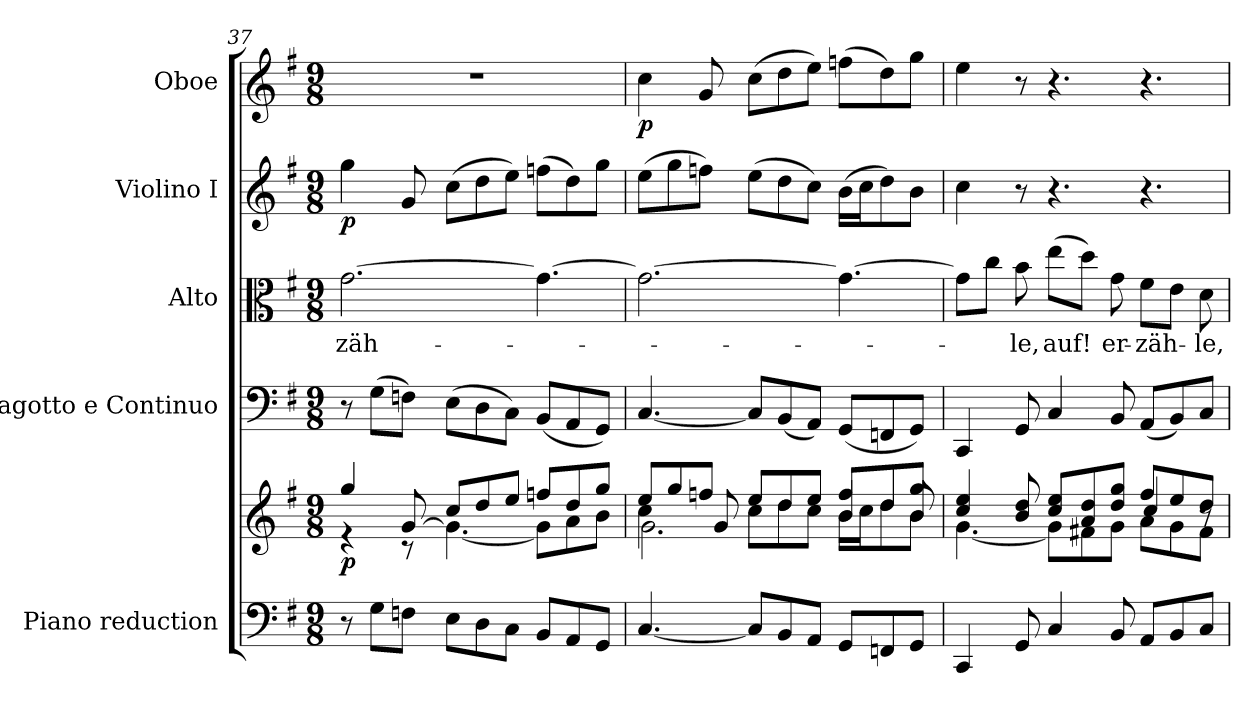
**kern	**kern	**dynam	**kern	**kern	**text	**kern	**dynam	**kern	**dynam
*part5	*part5	*part5	*part4	*part3	*part3	*part2	*part2	*part1	*part1
*staff6	*staff5	*staff5/6	*staff4	*staff3	*staff3	*staff2	*staff2	*staff1	*staff1
*I"Piano reduction	*	*	*I"Fagotto e Continuo	*I"Alto	*	*I"Violino I	*	*I"Oboe	*
*I'Pno	*	*	*	*	*	*	*	*I'Ob	*
*clefF4	*clefG2	*	*clefF4	*clefC3	*	*clefG2	*	*clefG2	*
*k[f#]	*k[f#]	*	*k[f#]	*k[f#]	*	*k[f#]	*	*k[f#]	*
*M9/8	*M9/8	*	*M9/8	*M9/8	*	*M9/8	*	*M9/8	*
=37	=37	=37	=37	=37	=37	=37	=37	=37	=37
*	*^	*	*	*	*	*	*	*	*
!	!	!	!LO:DY:b	!	!	!LO:LY:b	!	!LO:DY:b	!	!
8r	4gg/	4r	p	8r	[2.g\	-zäh-	4gg\	p	8%9r	.
8G\L	.	.	.	(8G\L	.	.	.	.	.	.
8Fn\J	[<8g/	8r	.	8Fn\J)	.	.	8g/	.	.	.
8E\L	8cc/L	4.g\_	.	(8E\L	.	.	(8cc\L	.	.	.
8D\	8dd/	.	.	8D\	.	.	8dd\	.	.	.
8C\J	8ee/J	.	.	8C\J)	.	.	8ee\J)	.	.	.
8BB/L	8ffn/L	8g\L]	.	(8BB/L	4.g\_	.	(8ffn\L	.	.	.
8AA/	8dd/	8a\	.	8AA/	.	.	8dd\)	.	.	.
8GG/J	8gg/J	8b\J	.	8GG/J)	.	.	8gg\J	.	.	.
=38	=38	=38	=38	=38	=38	=38	=38	=38	=38	=38
*	*	*^	*	*	*	*	*	*	*	*
!	!	!	!	!	!	!	!	!	!	!	!LO:DY:b
[4.C/	8ee/L	4cc\	2.g\	.	[4.C/	2.g\_	.	(8ee\L	.	4cc\	p
.	8gg/	.	.	.	.	.	.	8gg\	.	.	.
.	8ffn/J	8g/	.	.	.	.	.	8ffn\J)	.	8g/	.
8C/L]	8ee/L	8cc\L	.	.	8C/L]	.	.	(8ee\L	.	(8cc\L	.
8BB/	8dd/	8dd\	.	.	(8BB/	.	.	8dd\	.	8dd\	.
8AA/J	8ee/J	8cc\J	.	.	8AA/J)	.	.	8cc\J)	.	8ee\J)	.
8GG/L	8ff/L	16b\LL	4b/	.	(8GG/L	4.g\_	.	(16b\LL	.	(8ffn\L	.
.	.	16cc\J	.	.	.	.	.	16cc\J	.	.	.
8FFn/	8dd/	8dd\	.	.	8FFn/	.	.	8dd\)	.	8dd\)	.
8GG/J	8gg/J	8b\J	8b/	.	8GG/J)	.	.	8b\J	.	8gg\J	.
!!LO:LB:g=z
=39	=39	=39	=39	=39	=39	=39	=39	=39	=39	=39	=39
4CC/	4cc/ 4ee/	[4.g\	2.ryy	.	4CC/	8g\L]	.	4cc\	.	4ee\	.
.	.	.	.	.	.	8cc\J	.	.	.	.	.
!	!	!	!	!	!	!	!LO:LY:b	!	!	!	!
8GG/	8b/ 8dd/	.	.	.	8GG/	8b\	le,	8r	.	8r	.
!	!	!	!	!	!	!	!LO:LY:b	!	!	!	!
4C/	8cc/ 8ee/L	8g\L]	.	.	4C/	(8ee\L	auf!	4.r	.	4.r	.
.	8a/ 8dd/	8f#X\	.	.	.	8dd\J)	.	.	.	.	.
!	!	!	!	!	!	!	!LO:LY:b	!	!	!	!
8BB/	8dd/ 8gg/J	8g\J	.	.	8BB/	8g\	er-	.	.	.	.
!	!	!	!	!	!	!	!LO:LY:b	!	!	!	!
8AA/L	8ff#/L	8a\L	4cc/	.	(8AA/L	8f#\L	zäh-	4.r	.	4.r	.
8BB/	8ee/	8g\	.	.	8BB/)	8e\J	.	.	.	.	.
!	!	!	!	!	!	!	!LO:LY:b	!	!	!	!
8C/J	8dd/J	8f#\J	8r	.	8C/J	8d\	-le,	.	.	.	.
*	*v	*v	*v	*	*	*	*	*	*	*	*
=	=	=	=	=	=	=	=	=	=
*-	*-	*-	*-	*-	*-	*-	*-	*-	*-
